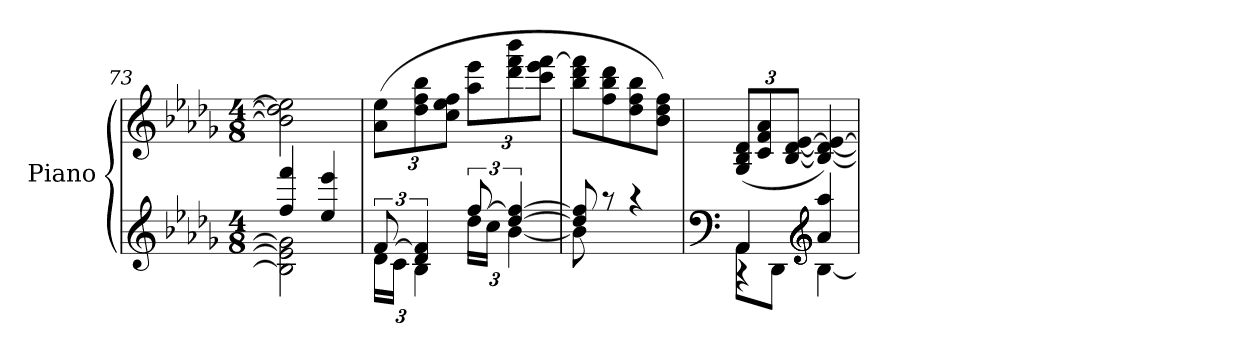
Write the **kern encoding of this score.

**kern	**kern
*part1	*part1
*staff2	*staff1
*I"Piano	*
*I'Pno.	*
*clefG2	*clefG2
*k[b-e-a-d-g-]	*k[b-e-a-d-g-]
*D-:	*D-:
*M4/8	*M4/8
=73	=73
*^	*
4ff/ 4fff/	2B-\] 2e-\] 2g-\]	2b-\] 2dd-\] 2ee-\]
4ee-/ 4eee-/	.	.
!!LO:LB:g=z
=74	=74	=74
*	*Xbrackettup	*Xbrackettup
[>12f/	24d-\LL	(>12a-\ 12ee-\L
.	24c\JJ	.
6d-/ 6f/]	6B-\	12dd-\ 12ff\ 12bb-\
.	.	12cc\ 12ee-\ 12ff\J
*brackettup	*Xbrackettup	*
[>12ff/	24dd-\LL	12aa-\ 12eee-\L
.	24cc\JJ	.
[>6dd-/ 6ff/_	[<6b-\	12ddd-\ 12fff\ 12bbb-\
.	.	12ccc\ 12eee-\ [12fff\J
=75	=75	=75
8dd-/] 8ff/]	8b-\]	8bb-\ 8ddd-\ 8fff\]L
8raa	4.ryy	8ff\ 8bb-\ 8ddd-\
4raa	.	8dd-\ 8ff\ 8bb-\
.	.	8b-\ 8dd-\ 8ff\J)
*v	*v	*
=76	=76
*clefF4	*
*^	*
*	*^	*
4AA-/	8AA-\L	4rCC	(>12G-/ 12B-/ 12d-/L
.	.	.	12c/ 12f/ 12a-/
.	8DD-\J	.	.
.	.	.	[12B-/ [12d-/ [12e-/J
*clefG2	*	*	*
4ryy	[<4B-\	4a-/ 4aa-/	4B-/_ 4d-/_ 4e-/_)
*v	*v	*v	*
=	=
*-	*-
